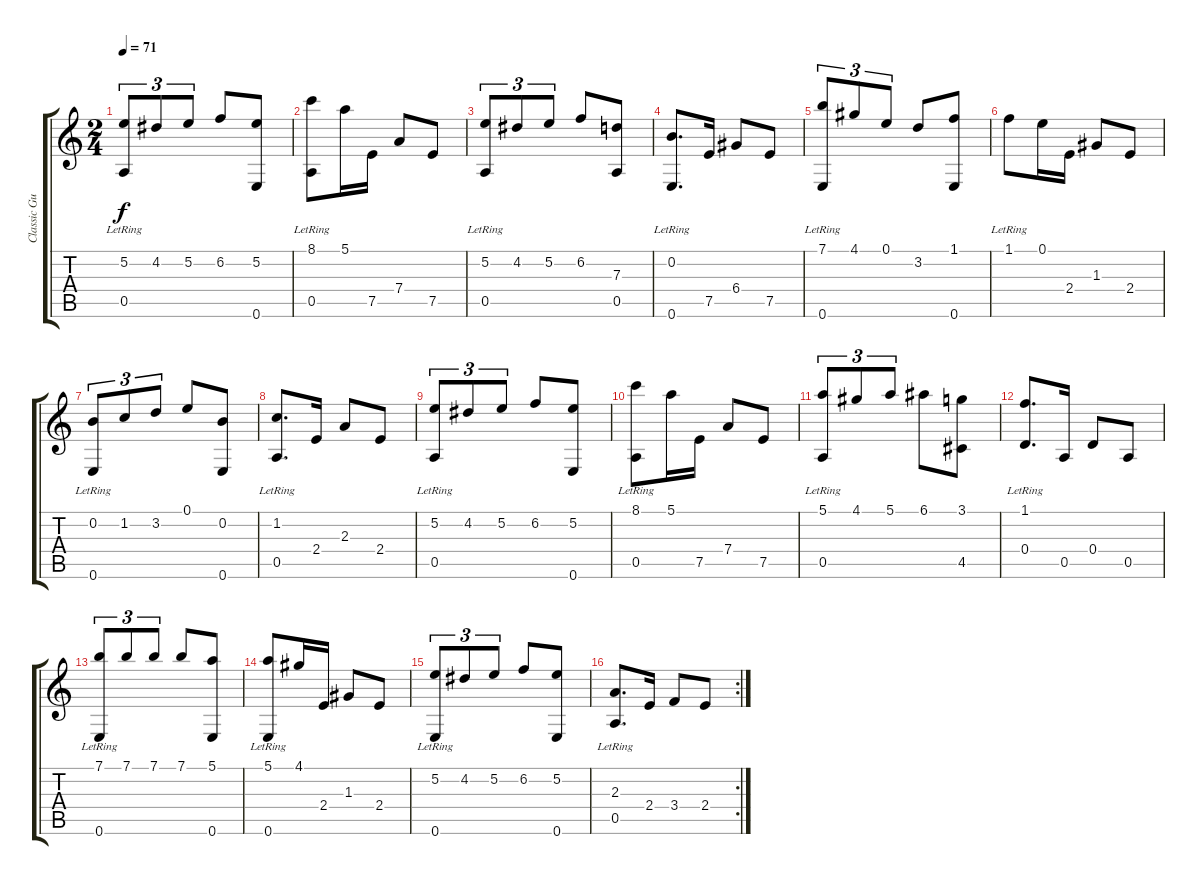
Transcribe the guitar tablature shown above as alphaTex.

\track ("Classic Guitar" "Classic Gu") {instrument acousticguitarnylon}
\staff {score tabs}
\tuning (E4 B3 G3 D3 A2 E2) {hide}
\ts (2 4)
\tempo 71
\clef g2
\ks c
(5.2 0.5{lr}).8{tu (3 2) dy f instrument acousticguitarnylon} 4.2.8{tu (3 2)} 5.2.8{tu (3 2)} 6.2.8 (5.2 0.6).8 |
(8.1 0.5{lr}).8 5.1.16 7.5.16 7.4.8 7.5.8 |
(5.2 0.5{lr}).8{tu (3 2)} 4.2.8{tu (3 2)} 5.2.8{tu (3 2)} 6.2.8 (7.3 0.5).8 |
(0.2 0.6{lr}).8{d} 7.5.16 6.4.8 7.5.8 |
(7.1 0.6{lr}).8{tu (3 2)} 4.1.8{tu (3 2)} 0.1.8{tu (3 2)} 3.2.8 (1.1 0.6).8 |
1.1{lr}.8 0.1.16 2.4.16 1.3.8 2.4.8 |
(0.2 0.6{lr}).8{tu (3 2)} 1.2.8{tu (3 2)} 3.2.8{tu (3 2)} 0.1.8 (0.2 0.6).8 |
(1.2 0.5{lr}).8{d} 2.4.16 2.3.8 2.4.8 |
(5.2 0.5{lr}).8{tu (3 2)} 4.2.8{tu (3 2)} 5.2.8{tu (3 2)} 6.2.8 (5.2 0.6).8 |
(8.1 0.5{lr}).8 5.1.16 7.5.16 7.4.8 7.5.8 |
(5.1 0.5{lr}).8{tu (3 2)} 4.1.8{tu (3 2)} 5.1.8{tu (3 2)} 6.1.8 (3.1 4.5).8 |
(1.1 0.4{lr}).8{d} 0.5.16 0.4.8 0.5.8 |
(7.1 0.6{lr}).8{tu (3 2)} 7.1.8{tu (3 2)} 7.1.8{tu (3 2)} 7.1.8 (5.1 0.6).8 |
(5.1 0.6{lr}).8 4.1.16 2.4.16 1.3.8 2.4.8 |
(5.2 0.6{lr}).8{tu (3 2)} 4.2.8{tu (3 2)} 5.2.8{tu (3 2)} 6.2.8 (5.2 0.6).8 |
\rc 2
(2.3 0.5{lr}).8{d} 2.4.16 3.4.8 2.4.8
